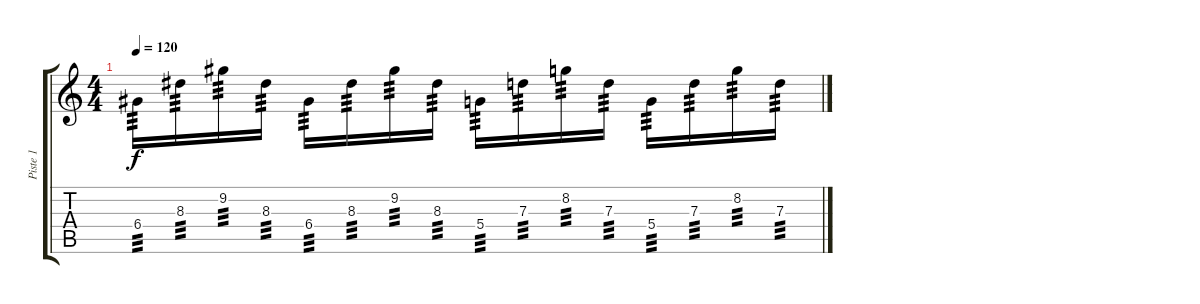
\track ("Piste 1" "Piste 1") {instrument distortionguitar}
\staff {score tabs}
\tuning (E4 B3 G3 D3 A2 E2) {hide}
\ts (4 4)
\tempo 120
\clef g2
\ks c
6.4.16{tp 3 dy f} 8.3.16{tp 3} 9.2.16{tp 3} 8.3.16{tp 3} 6.4.16{tp 3} 8.3.16{tp 3} 9.2.16{tp 3} 8.3.16{tp 3} 5.4.16{tp 3} 7.3.16{tp 3} 8.2.16{tp 3} 7.3.16{tp 3} 5.4.16{tp 3} 7.3.16{tp 3} 8.2.16{tp 3} 7.3.16{tp 3}
